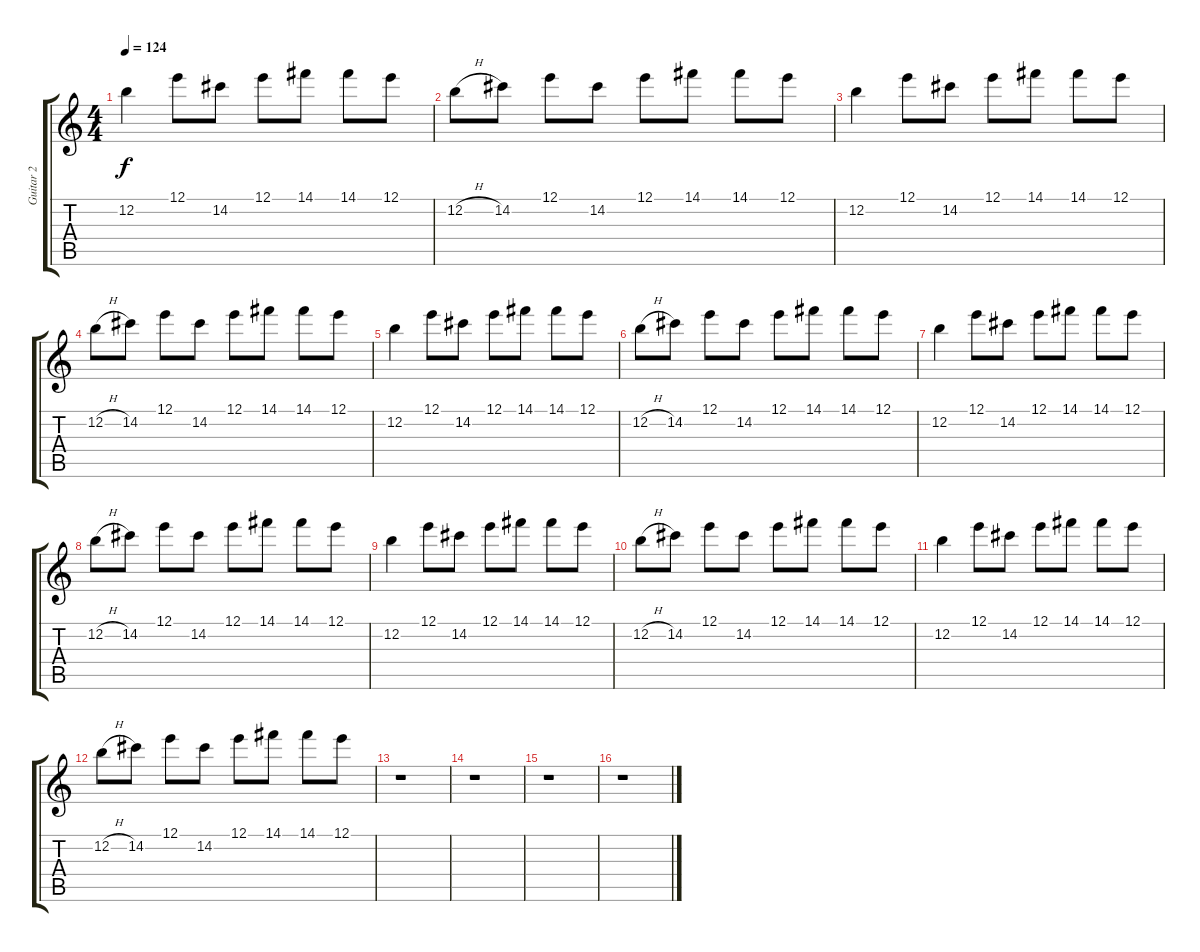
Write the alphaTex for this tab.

\track ("Guitar 2" "Guitar 2") {instrument distortionguitar}
\staff {score tabs}
\tuning (E4 B3 G3 D3 A2 E2) {hide}
\ts (4 4)
\tempo 124
\clef g2
\ks c
12.2.4{dy f} 12.1.8 14.2.8 12.1.8 14.1.8 14.1.8 12.1.8 |
12.2{h}.8 14.2.8 12.1.8 14.2.8 12.1.8 14.1.8 14.1.8 12.1.8 |
12.2.4 12.1.8 14.2.8 12.1.8 14.1.8 14.1.8 12.1.8 |
12.2{h}.8 14.2.8 12.1.8 14.2.8 12.1.8 14.1.8 14.1.8 12.1.8 |
12.2.4 12.1.8 14.2.8 12.1.8 14.1.8 14.1.8 12.1.8 |
12.2{h}.8 14.2.8 12.1.8 14.2.8 12.1.8 14.1.8 14.1.8 12.1.8 |
12.2.4 12.1.8 14.2.8 12.1.8 14.1.8 14.1.8 12.1.8 |
12.2{h}.8 14.2.8 12.1.8 14.2.8 12.1.8 14.1.8 14.1.8 12.1.8 |
12.2.4 12.1.8 14.2.8 12.1.8 14.1.8 14.1.8 12.1.8 |
12.2{h}.8 14.2.8 12.1.8 14.2.8 12.1.8 14.1.8 14.1.8 12.1.8 |
12.2.4 12.1.8 14.2.8 12.1.8 14.1.8 14.1.8 12.1.8 |
12.2{h}.8 14.2.8 12.1.8 14.2.8 12.1.8 14.1.8 14.1.8 12.1.8 |
r.1 |
r.1 |
r.1 |
r.1
